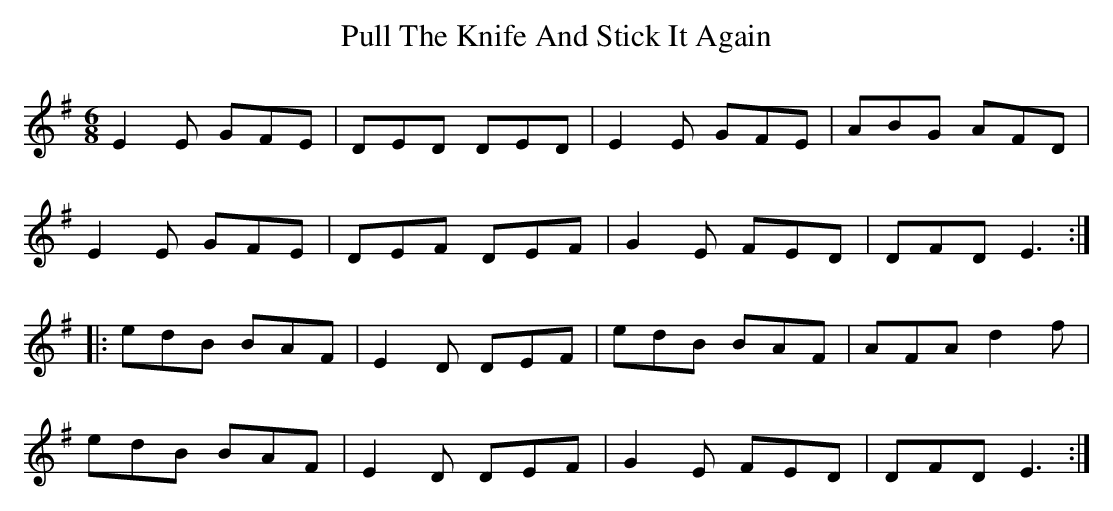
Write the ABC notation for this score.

X:1
T:Pull The Knife And Stick It Again
M:6/8
L:1/8
K:Emin
E2E GFE | DED DED | E2E GFE | ABG AFD |
E2E GFE | DEF DEF | G2E FED | DFD E3 ::
edB BAF | E2D DEF | edB BAF | AFA d2f |
edB BAF | E2D DEF | G2E FED | DFD E3 :|
